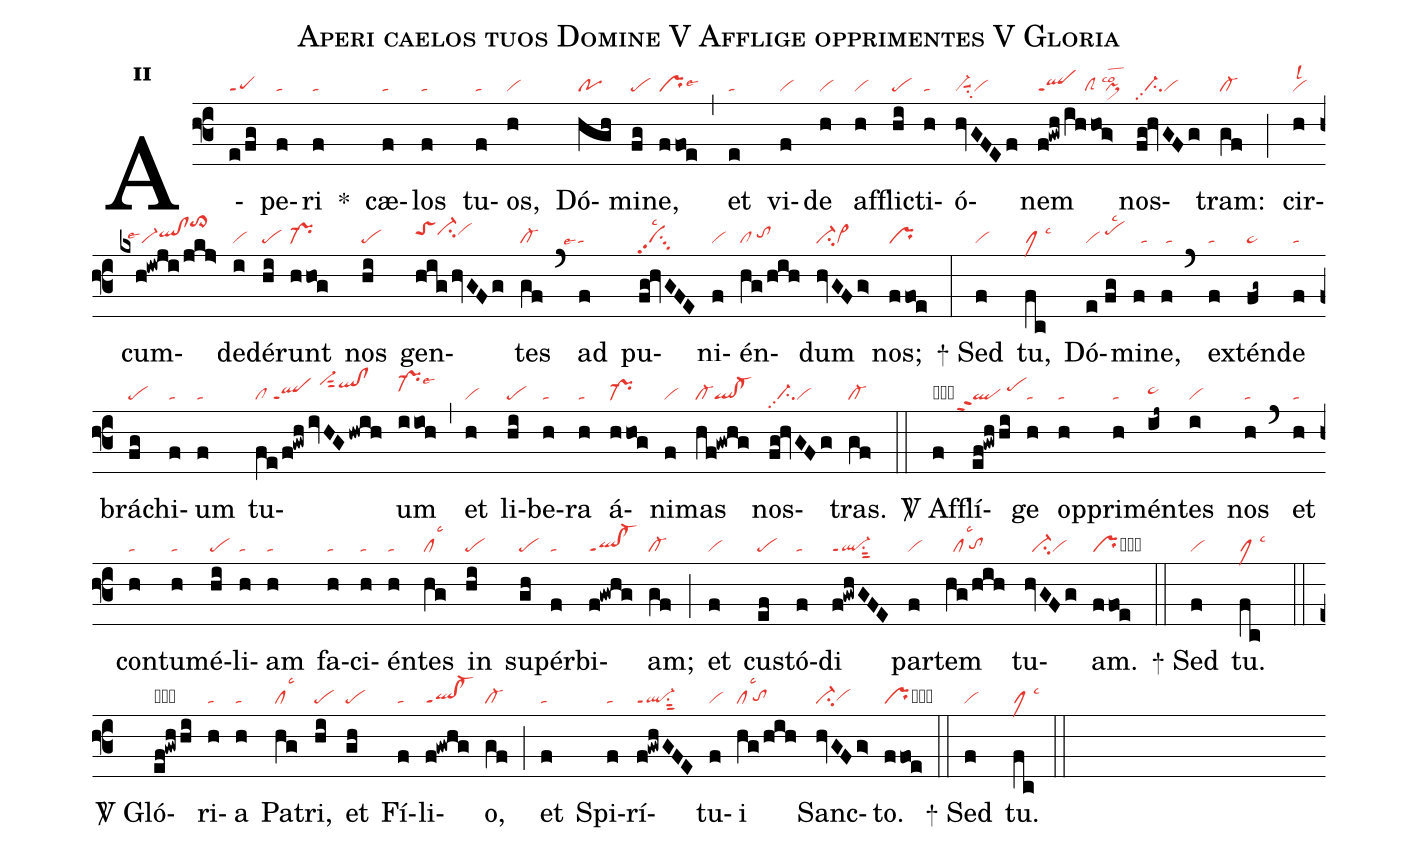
name:Aperi caelos tuos Domine V Afflige opprimentes V Gloria;
office-part:re;
mode:2;
nabc-lines:1;
%%
initial-style: 1;
name:Aperi caelos tuos Domine;
mode: 2;
office-part: Responsorium;
annotation: Resp.;
annotation: ii;
nabc-lines:1;
%%
(f3) A(e/fg|peppt1)pe(f|ta)ri(f|ta) <sp>*</sp>() cæ(f|ta)los(f|ta) tu(f|ta)os,(h|vi) Dó(hgh|po)mi(fg|pe)ne,(ffoe|prlse6) (,) et(e|ta) vi(f|vi)de(h|vi) af(h|vi)flic(hi|pe)ti(h|ta)ó(hvGFEf|vi-suu1su2vi)nem(f!gwh/ihhog>|qlppt1/clS/pi>lsco2) nos(fg!hvGFg|//ci-pp2vi)tram:(gf|cl-) (;) cir(h|vilsl2)cum(kxh!iwji/jkj>|//vi-lse4qlhh!clhhto>hl)de(i|vi)dé(hi|pe)runt(hhog|pr-) nos(hi|pe) gen(hig/hvGFg|toShici-hivihi)tes(gf|cl-) (`) ad(f|````talse4) pu(fg!hvGFE|visu3pp2lsc2)ni(f|vi)én(hg/hih|cl/tohh)dum(hvGFg>|ci-vi>) nos;(ffoe|pr) (:)

<sp>+</sp> Sed(f|vi) tu,(fc|clMlsc3) Dó(e//fg|vi/pehilsc2)mi(f|//ta)ne,(f|/ta) (`) ex(f|ta)tén(fg~|pe~)de(f|ta) brá(fg|pe)chi(f|ta)um(f|ta) tu(fe/f!gwhivHG/hwih|cl/qlppt1/vi-hksut2qlhj!clhj)um(iioh|pr-hilse6) (,) et(h|vi) li(hi|pe)be(h|ta)ra(h|ta) á(hhog|pr-)ni(f|vi)mas(hf!gwhg|cl-ql!cl-) nos(fg!hvGFg|//ci-pp2vi)tras.(gf|cl-) (::)

<sp>V/</sp> Af(f|ob``ta)flí(ef!gwh/hi|````qlppt2/pehi)ge(h|ta) op(h|ta)pri(h|ta)mén(ij~|pe~hh)tes(i|vi) nos(h|ta) (`) et(h|ta) con(h|ta)tu(h|ta)mé(hi|pe)li(h|ta)am(h|ta) fa(h|ta)ci(h|ta)én(h|ta)tes(hg|cllsc3) in(hi|pe) su(gh|pe)pér(f|ta)bi(f!gwhg|ql!cl-ppt1)am;(gf|cl-) (;) et(f|vi) cus(ef|pe)tó(f|ta)di(f!gwhGFE|ql-ppt1su1sut2) par(f|vi)tem(hg/hih|//cllsc3`tohg) tu(hvGFg|//ci-vi)am.(ffoe|prcb) (::)

<sp>+</sp> Sed(f|vi) tu.(fc|clMlsc3) (::)

<sp>V/</sp> Gló(ef!gwh/hi|obqlhgppt2pehj)ri(h|ta)a(h|ta) Pa(hg|cllsc3)tri,(hi|pe) et(gh|pe) Fí(f|ta)li(f!gwhg|ql!cl-ppt1)o,(gf|cl-) (;) et(f|ta) Spi(f|ta)rí(f!gwhGFE|ql-ppt1su1sut2)tu(f|vi)i(hg/hih|cllsc3`tohg) Sanc(hvGFg>|ci-vihg)to.(ffoe|prcb) (::)

<sp>+</sp> Sed(f|vi) tu.(fc|clMlsc3) (::)
